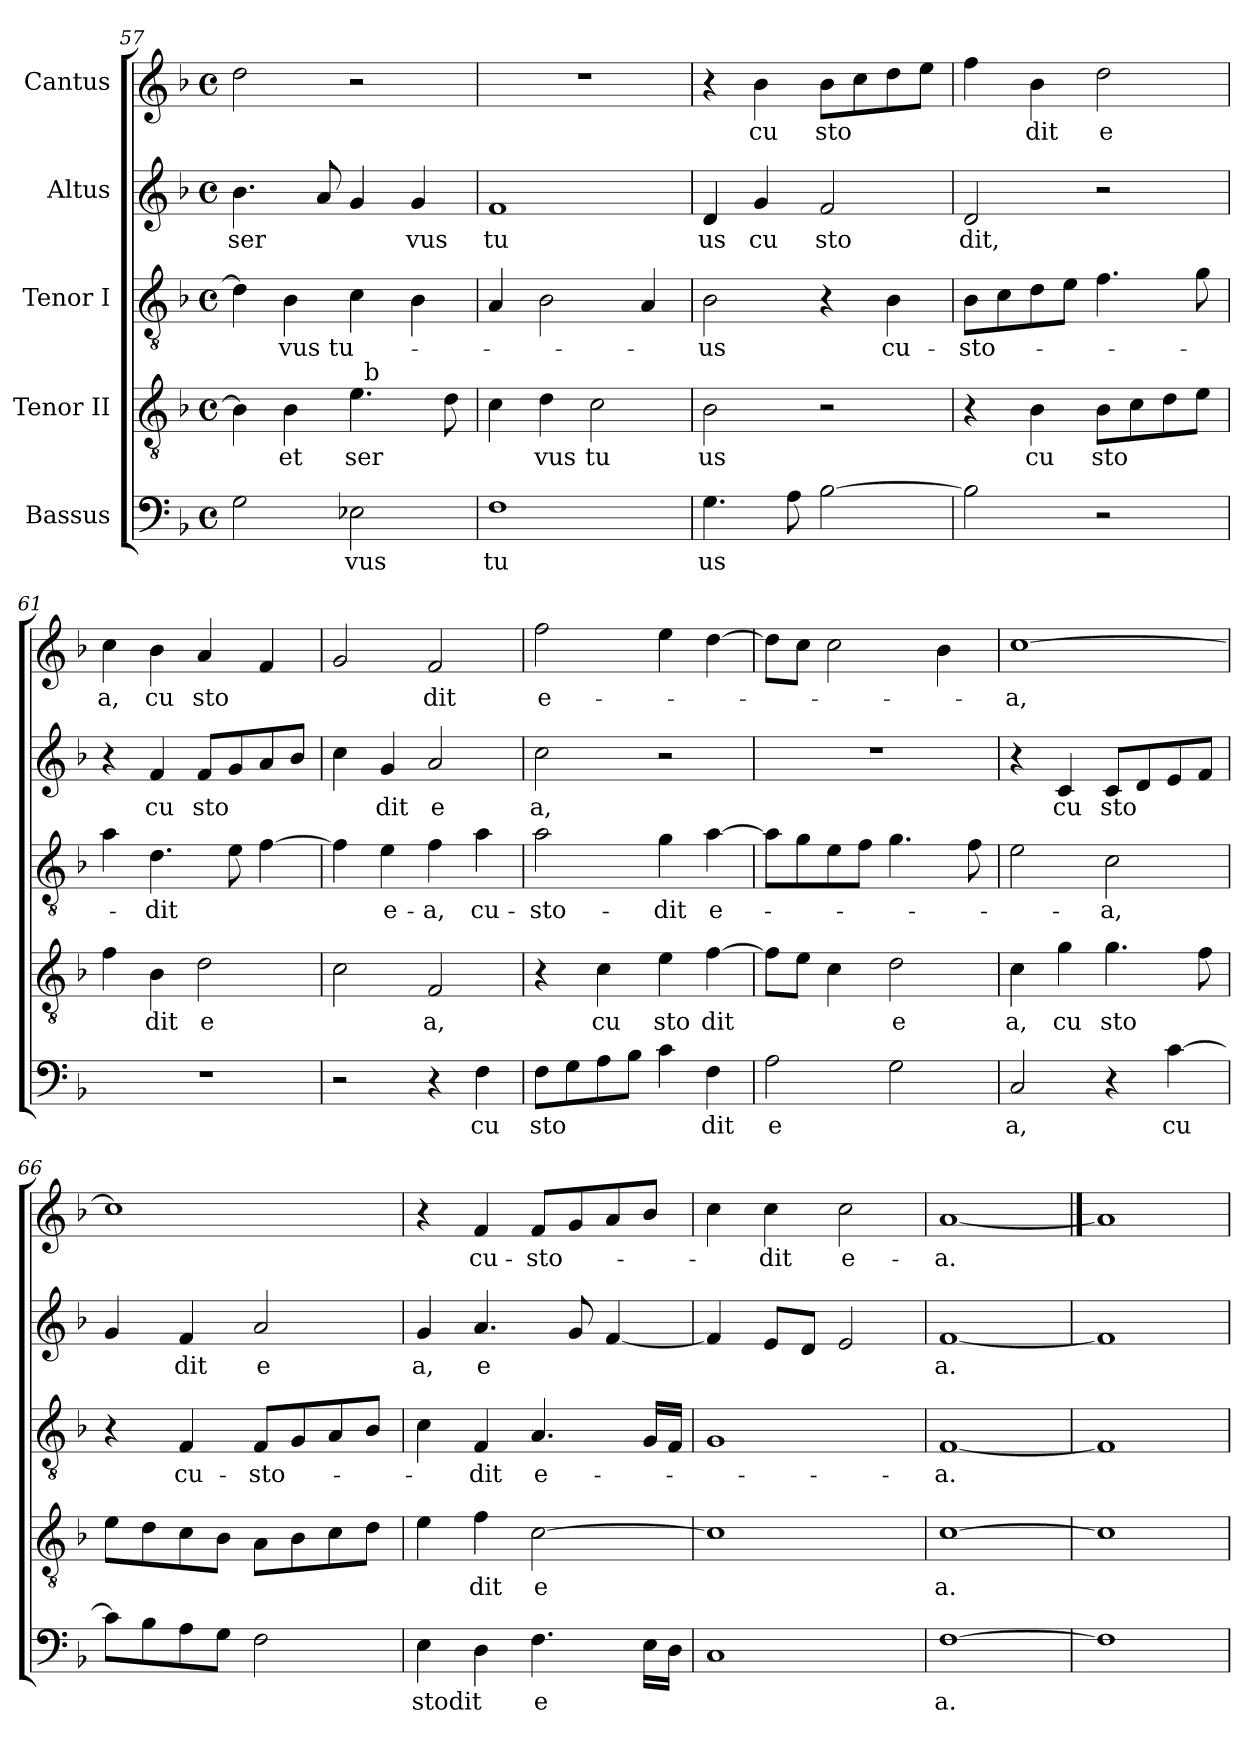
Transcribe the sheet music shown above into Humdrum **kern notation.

**kern	**text	**kern	**text	**kern	**text	**kern	**text	**kern	**text
*part5	*part5	*part4	*part4	*part3	*part3	*part2	*part2	*part1	*part1
*staff5	*staff5	*staff4	*staff4	*staff3	*staff3	*staff2	*staff2	*staff1	*staff1
*I"Bassus	*	*I"Tenor II	*	*I"Tenor I	*	*I"Altus	*	*I"Cantus	*
*clefF4	*	*clefGv2	*	*clefGv2	*	*clefG2	*	*clefG2	*
*k[b-]	*	*k[b-]	*	*k[b-]	*	*k[b-]	*	*k[b-]	*
*F:	*	*F:	*	*F:	*	*F:	*	*F:	*
*M4/4	*	*M4/4	*	*M4/4	*	*M4/4	*	*M4/4	*
*met(c)	*	*met(c)	*	*met(c)	*	*met(c)	*	*met(c)	*
=57	=57	=57	=57	=57	=57	=57	=57	=57	=57
!	!	!	!	!	!	!	!LO:LY:b	!	!
*	*	*^	*	*	*	*	*	*	*
2G\	.	4B-\]	2ryy	.	4d\]	.	4.b-\	ser	2dd\	.
!	!	!	!	!LO:LY:b:cj	!	!LO:LY:b:cj	!	!	!	!
.	.	4B-\	.	et	4B-\	-vus	.	.	.	.
.	.	.	.	.	.	.	8a/	.	.	.
!	!LO:LY:b:cj	!	!	!LO:LY:b	!	!LO:LY:b:cj	!	!	!	!
2E-X\	vus	4.e\	32ryy	ser	4c\	tu-	4g/	.	2r	.
!	!	!	!LO:TX:a:t=b	!	!	!	!	!	!	!
.	.	.	4...ryy	.	.	.	.	.	.	.
!	!	!	!	!	!	!	!	!LO:LY:b:cj	!	!
.	.	.	.	.	4B-\	.	4g/	vus	.	.
.	.	8d\	.	.	.	.	.	.	.	.
=58	=58	=58	=58	=58	=58	=58	=58	=58	=58	=58
!	!LO:LY:b:cj	!	!	!	!	!	!	!LO:LY:b:cj	!	!
*	*	*v	*v	*	*	*	*	*	*	*
1F	tu	4c\	.	4A/	.	1f	tu	1r	.
!	!	!	!LO:LY:b:cj	!	!	!	!	!	!
.	.	4d\	vus	2B-\	.	.	.	.	.
!	!	!	!LO:LY:b:cj	!	!	!	!	!	!
.	.	2c\	tu	.	.	.	.	.	.
.	.	.	.	4A/	.	.	.	.	.
=59	=59	=59	=59	=59	=59	=59	=59	=59	=59
!	!LO:LY:b:cj	!	!LO:LY:b:cj	!	!LO:LY:b:cj	!	!LO:LY:b:cj	!	!
4.G\	us	2B-\	us	2B-\	-us	4d/	us	4r	.
!	!	!	!	!	!	!	!LO:LY:b:cj	!	!LO:LY:b:cj
.	.	.	.	.	.	4g/	cu	4b-\	cu
8A\	.	.	.	.	.	.	.	.	.
!	!	!	!	!	!	!	!LO:LY:b:cj	!	!LO:LY:b
[>2B-\	.	2r	.	4r	.	2f/	sto	8b-\L	sto
.	.	.	.	.	.	.	.	8cc\	.
!	!	!	!	!	!LO:LY:b:cj	!	!	!	!
.	.	.	.	4B-\	cu-	.	.	8dd\	.
.	.	.	.	.	.	.	.	8ee\J	.
=60	=60	=60	=60	=60	=60	=60	=60	=60	=60
!	!	!	!	!	!LO:LY:b	!	!LO:LY:b:cj	!	!
2B-\]	.	4r	.	8B-\L	-sto-	2d/	dit,	4ff\	.
.	.	.	.	8c\	.	.	.	.	.
!	!	!	!LO:LY:b:cj	!	!	!	!	!	!LO:LY:b:cj
.	.	4B-\	cu	8d\	.	.	.	4b-\	dit
.	.	.	.	8e\J	.	.	.	.	.
!	!	!	!LO:LY:b	!	!	!	!	!	!LO:LY:b:cj
2r	.	8B-\L	sto	4.f\	.	2r	.	2dd\	e
.	.	8c\	.	.	.	.	.	.	.
.	.	8d\	.	.	.	.	.	.	.
.	.	8e\J	.	8g\	.	.	.	.	.
=61	=61	=61	=61	=61	=61	=61	=61	=61	=61
!	!	!	!	!	!	!	!	!	!LO:LY:b:cj
1r	.	4f\	.	4a\	.	4r	.	4cc\	a,
!	!	!	!LO:LY:b:cj	!	!LO:LY:b	!	!LO:LY:b:cj	!	!LO:LY:b:cj
.	.	4B-\	dit	4.d\	-dit	4f/	cu	4b-\	cu
!	!	!	!LO:LY:b:cj	!	!	!	!LO:LY:b	!	!LO:LY:b
.	.	2d\	e	.	.	8f/L	sto	4a/	sto
.	.	.	.	8e\	.	8g/	.	.	.
.	.	.	.	[>4f\	.	8a/	.	4f/	.
.	.	.	.	.	.	8b-/J	.	.	.
=62	=62	=62	=62	=62	=62	=62	=62	=62	=62
2r	.	2c\	.	4f\]	.	4cc\	.	2g/	.
!	!	!	!	!	!LO:LY:b:cj	!	!LO:LY:b:cj	!	!
.	.	.	.	4e\	e-	4g/	dit	.	.
!	!	!	!LO:LY:b:cj	!	!LO:LY:b:cj	!	!LO:LY:b:cj	!	!LO:LY:b:cj
4r	.	2F/	a,	4f\	-a,	2a/	e	2f/	dit
!	!LO:LY:b:cj	!	!	!	!LO:LY:b:cj	!	!	!	!
4F\	cu	.	.	4a\	cu-	.	.	.	.
!!LO:PB:g=z
=63	=63	=63	=63	=63	=63	=63	=63	=63	=63
!	!LO:LY:b	!	!	!	!LO:LY:b:cj	!	!LO:LY:b:cj	!	!LO:LY:b:cj
8F\L	sto	4r	.	2a\	-sto-	2cc\	a,	2ff\	e-
8G\	.	.	.	.	.	.	.	.	.
!	!	!	!LO:LY:b:cj	!	!	!	!	!	!
8A\	.	4c\	cu	.	.	.	.	.	.
8B-\J	.	.	.	.	.	.	.	.	.
!	!	!	!LO:LY:b:cj	!	!LO:LY:b:cj	!	!	!	!
4c\	.	4e\	sto	4g\	-dit	2r	.	4ee\	.
!	!LO:LY:b:cj	!	!LO:LY:b	!	!LO:LY:b:cj	!	!	!	!
4F\	dit	[>4f\	dit	[>4a\	e-	.	.	[>4dd\	.
=64	=64	=64	=64	=64	=64	=64	=64	=64	=64
!	!LO:LY:b:cj	!	!	!	!	!	!	!	!
2A\	e	8f\L]	.	8a\L]	.	1r	.	8dd\L]	.
.	.	8e\J	.	8g\	.	.	.	8cc\J	.
.	.	4c\	.	8e\	.	.	.	2cc\	.
.	.	.	.	8f\J	.	.	.	.	.
!	!	!	!LO:LY:b:cj	!	!	!	!	!	!
2G\	.	2d\	e	4.g\	.	.	.	.	.
.	.	.	.	.	.	.	.	4b-\	.
.	.	.	.	8f\	.	.	.	.	.
=65	=65	=65	=65	=65	=65	=65	=65	=65	=65
!	!LO:LY:b:cj	!	!LO:LY:b:cj	!	!	!	!	!	!LO:LY:b:cj
2C/	a,	4c\	a,	2e\	.	4r	.	[>1cc	-a,
!	!	!	!LO:LY:b:cj	!	!	!	!LO:LY:b:cj	!	!
.	.	4g\	cu	.	.	4c/	cu	.	.
!	!	!	!LO:LY:b	!	!LO:LY:b:cj	!	!LO:LY:b	!	!
4r	.	4.g\	sto	2c\	-a,	8c/L	sto	.	.
.	.	.	.	.	.	8d/	.	.	.
!	!LO:LY:b:cj	!	!	!	!	!	!	!	!
[>4c\	cu	.	.	.	.	8e/	.	.	.
.	.	8f\	.	.	.	8f/J	.	.	.
=66	=66	=66	=66	=66	=66	=66	=66	=66	=66
8c\L]	.	8e\L	.	4r	.	4g/	.	1cc]	.
8B-\	.	8d\	.	.	.	.	.	.	.
!	!	!	!	!	!LO:LY:b:cj	!	!LO:LY:b:cj	!	!
8A\	.	8c\	.	4F/	cu-	4f/	dit	.	.
8G\J	.	8B-\J	.	.	.	.	.	.	.
!	!	!	!	!	!LO:LY:b	!	!LO:LY:b:cj	!	!
2F\	.	8A\L	.	8F/L	-sto-	2a/	e	.	.
.	.	8B-\	.	8G/	.	.	.	.	.
.	.	8c\	.	8A/	.	.	.	.	.
.	.	8d\J	.	8B-/J	.	.	.	.	.
=67	=67	=67	=67	=67	=67	=67	=67	=67	=67
!	!LO:LY:b	!	!	!	!	!	!LO:LY:b:cj	!	!
4E\	stodit	4e\	.	4c\	.	4g/	a,	4r	.
!	!	!	!LO:LY:b:cj	!	!LO:LY:b:cj	!	!LO:LY:b:cj	!	!LO:LY:b:cj
4D\	.	4f\	dit	4F/	-dit	4.a/	e	4f/	cu-
!	!LO:LY:b:cj	!	!LO:LY:b:cj	!	!LO:LY:b:cj	!	!	!	!LO:LY:b
4.F\	e	[>2c\	e	4.A/	e-	.	.	8f/L	-sto-
.	.	.	.	.	.	8g/	.	8g/	.
.	.	.	.	.	.	[<4f/	.	8a/	.
16E\L	.	.	.	16G/L	.	.	.	8b-/J	.
16D\J	.	.	.	16F/J	.	.	.	.	.
=68	=68	=68	=68	=68	=68	=68	=68	=68	=68
1C	.	1c]	.	1G	.	4f/]	.	4cc\	.
!	!	!	!	!	!	!	!	!	!LO:LY:b:cj
.	.	.	.	.	.	8e/L	.	4cc\	-dit
.	.	.	.	.	.	8d/J	.	.	.
!	!	!	!	!	!	!	!	!	!LO:LY:b:cj
.	.	.	.	.	.	2e/	.	2cc\	e-
=69	=69	=69	=69	=69	=69	=69	=69	=69	=69
!	!LO:LY:b:cj	!	!LO:LY:b:cj	!	!LO:LY:b:cj	!	!LO:LY:b:cj	!	!LO:LY:b:cj
[1F	a.	[1c	a.	[1F	-a.	[1f	a.	[1a	-a.
=70	==70	=70	==70	=70	==70	=70	==70	==70	==70
1F]	.	1c]	.	1F]	.	1f]	.	1a]	.
=	=	=	=	=	=	=	=	=	=
*-	*-	*-	*-	*-	*-	*-	*-	*-	*-
